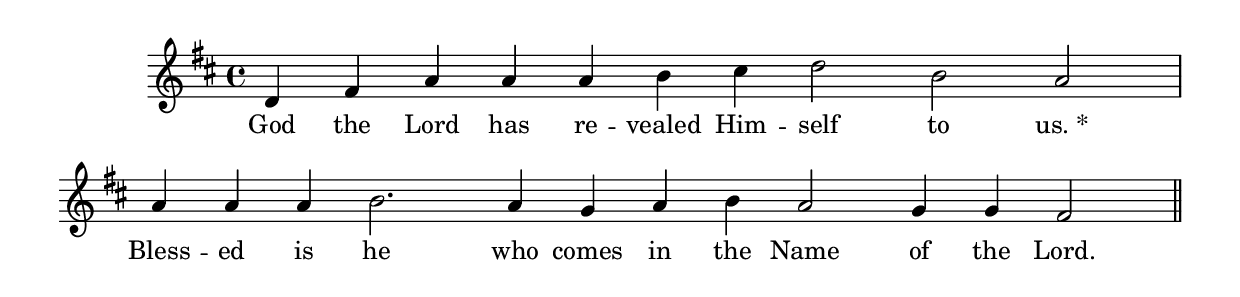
\version "2.24.4"

global = {
	\key d \major
	\cadenzaOn
}

god-the-lord_melody = \relative c' {
	\global
	d4 fis a a a b cis d2 b a \bar "|"
	a4 a a b2. a4 g a b a2 g4 g fis2 \bar "||"
}

god-the-lord_harmony = \relative c' {
	r4 r r r r g4 e fis2 g fis
	fis4 fis fis g2. fis4 e fis f fis2 e e d2
}

god-the-lord_text = \lyricmode {
	God the Lord has re -- vealed Him -- self to \markup {us. *}
	Bless -- ed is he who comes in the Name of the Lord.
}

\score {
	<<
		\new Voice = "one" {
			\god-the-lord_melody
		}
		\new Lyrics \lyricsto "one" {
			\god-the-lord_text
		}
	>>
}
